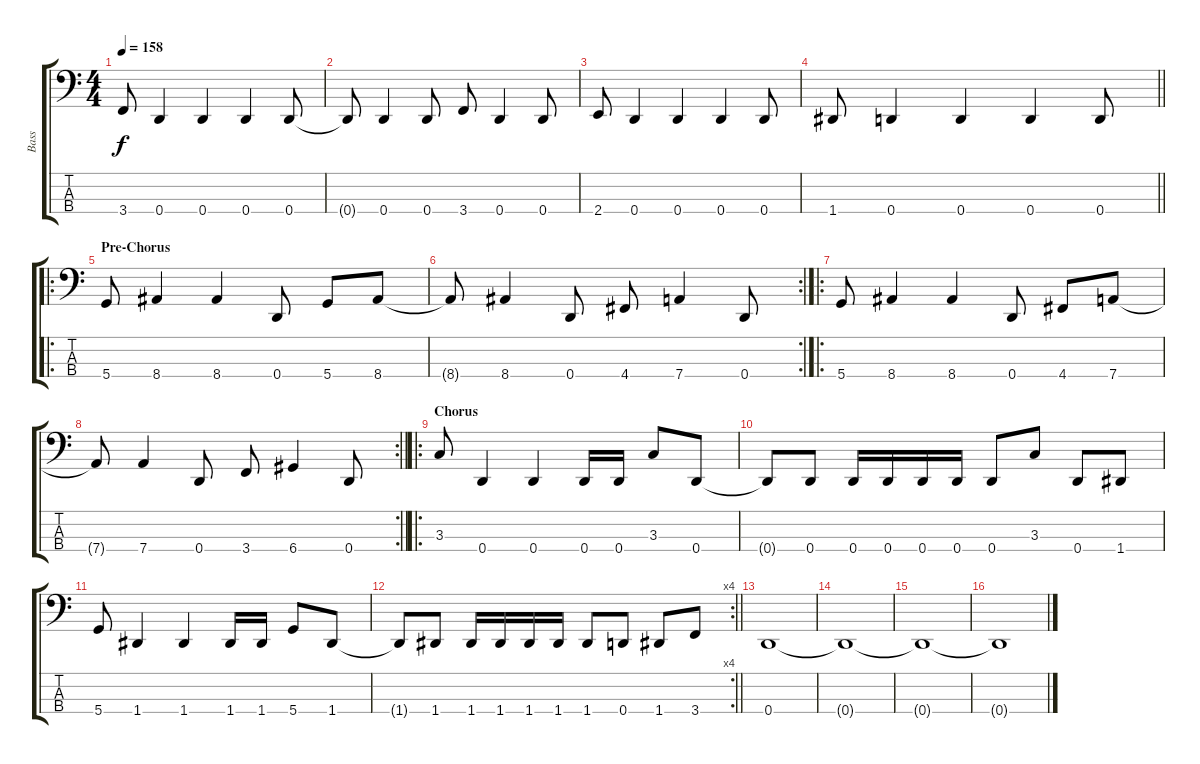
\track ("Bass" "Bass") {instrument electricbasspick}
\staff {score tabs}
\tuning (G2 D2 A1 D1) {hide}
\ts (4 4)
\tempo 158
\clef f4
\ks c
3.4.8{dy f} 0.4.4 0.4.4 0.4.4 0.4.8 |
0.4{t}.8 0.4.4 0.4.8 3.4.8 0.4.4 0.4.8 |
2.4.8 0.4.4 0.4.4 0.4.4 0.4.8 |
\barLineRight lightlight
1.4.8 0.4.4 0.4.4 0.4.4 0.4.8 |
\ro
\section ("" "Pre-Chorus")
5.4.8 8.4.4 8.4.4 0.4.8 5.4.8 8.4.8 |
\rc 2
8.4{t}.8 8.4.4 0.4.8 4.4.8 7.4.4 0.4.8 |
\ro
5.4.8 8.4.4 8.4.4 0.4.8 4.4.8 7.4.8 |
\rc 2
\barLineRight lightlight
7.4{t}.8 7.4.4 0.4.8 3.4.8 6.4.4 0.4.8 |
\ro
\section ("" "Chorus")
3.3.8 0.4.4 0.4.4 0.4.16 0.4.16 3.3.8 0.4.8 |
0.4{t}.8 0.4.8 0.4.16 0.4.16 0.4.16 0.4.16 0.4.8 3.3.8 0.4.8 1.4.8 |
5.4.8 1.4.4 1.4.4 1.4.16 1.4.16 5.4.8 1.4.8 |
\rc 4
\barLineRight lightlight
1.4{t}.8 1.4.8 1.4.16 1.4.16 1.4.16 1.4.16 1.4.8 0.4.8 1.4.8 3.4.8 |
0.4.1 |
0.4{t}.1 |
0.4{t}.1 |
0.4{t}.1
